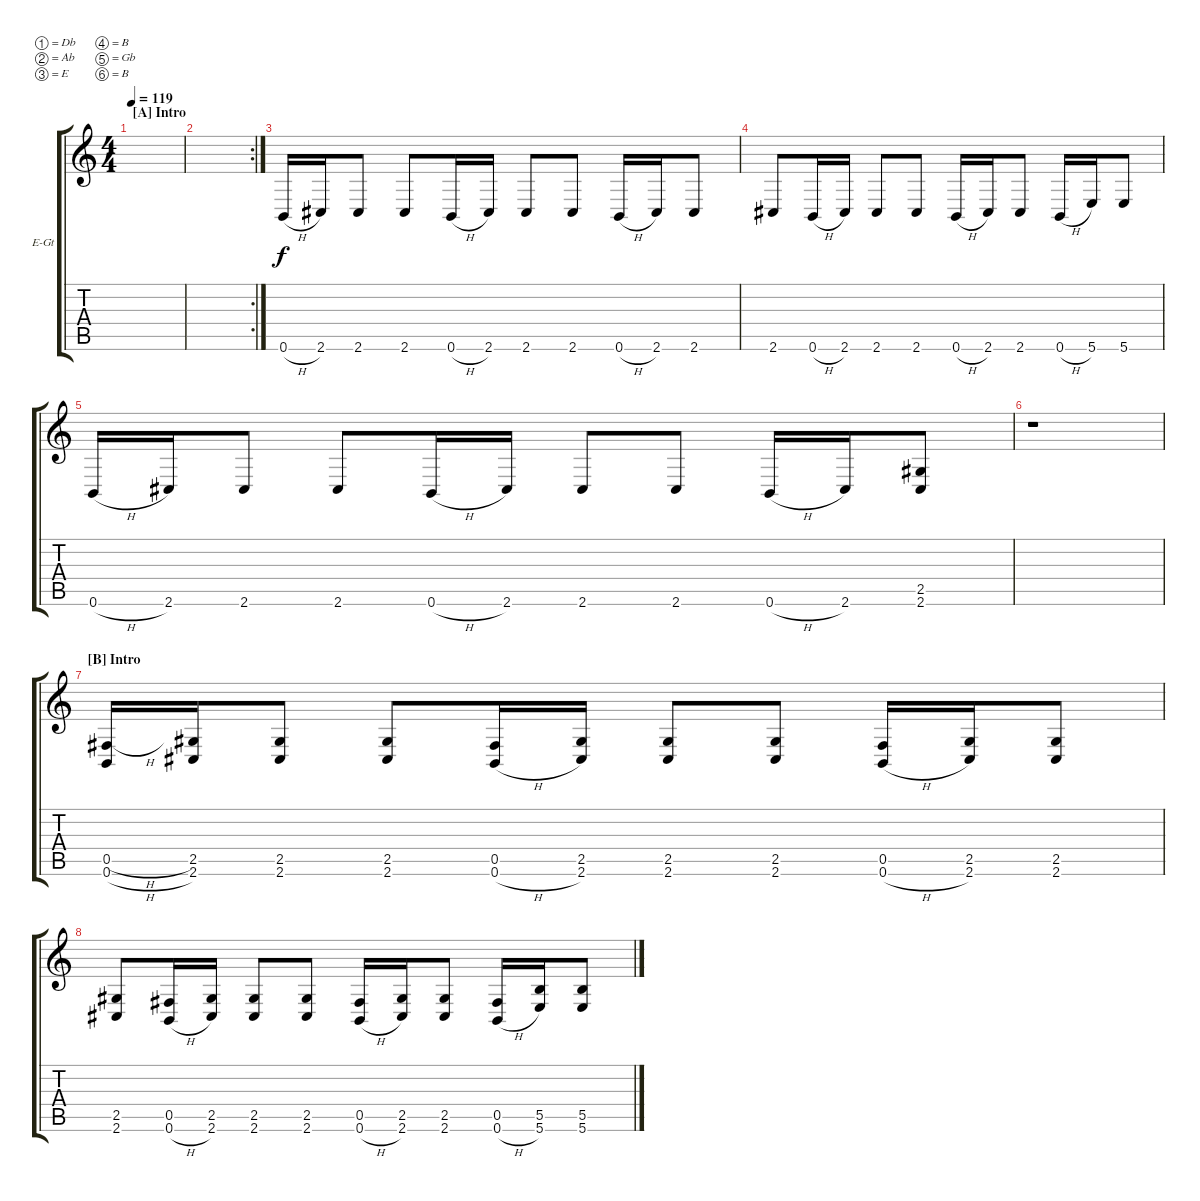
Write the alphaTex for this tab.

\defaultSystemsLayout 4
\bracketExtendMode groupsimilarinstruments
\firstSystemTrackNameOrientation horizontal
\otherSystemsTrackNameOrientation horizontal
\track ("Guitar 2_dist" "E-Gt") {mute instrument distortionguitar}
\staff {score tabs}
\tuning (Db4 Ab3 E3 B2 Gb2 B1)
\ts (4 4)
\section ("A" "Intro")
\tempo 119
\clef g2
\scale
0.473684
\ks c
|
\rc 2
\scale
0.275304 |
\scale
0.251012 0.6{h}.16 2.6.16 2.6.8 2.6.8 0.6{h}.16 2.6.16 2.6.8 2.6.8 0.6{h}.16 2.6.16 2.6.8 |
2.6.8 0.6{h}.16 2.6.16 2.6.8 2.6.8 0.6{h}.16 2.6.16 2.6.8 0.6{h}.16 5.6.16 5.6.8 |
0.6{h}.16 2.6.16 2.6.8 2.6.8 0.6{h}.16 2.6.16 2.6.8 2.6.8 0.6{h}.16 2.6.16 (2.6 2.5).8 |
r.1 |
\section ("B" "Intro")
(0.6{h} 0.5{h}).16 (2.6 2.5).16 (2.6 2.5).8 (2.6 2.5).8 (0.6{h} 0.5).16 (2.6 2.5).16 (2.6 2.5).8 (2.6 2.5).8 (0.6{h} 0.5).16 (2.6 2.5).16 (2.6 2.5).8 |
(2.6 2.5).8 (0.6{h} 0.5).16 (2.6 2.5).16 (2.6 2.5).8 (2.6 2.5).8 (0.6{h} 0.5).16 (2.6 2.5).16 (2.6 2.5).8 (0.6{h} 0.5).16 (5.6 5.5).16 (5.6 5.5).8
